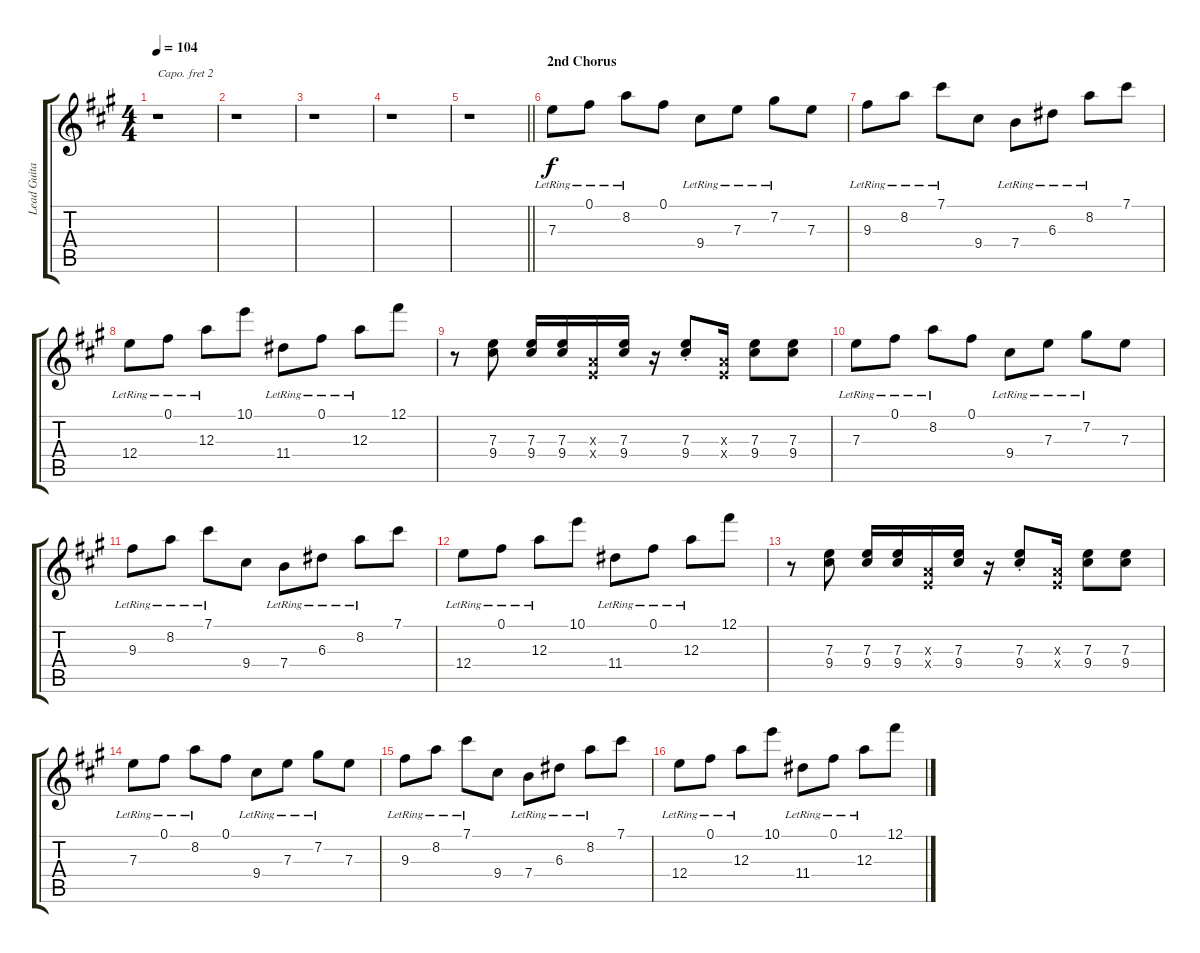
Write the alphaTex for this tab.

\track ("Lead Guitar 3" "Lead Guita") {instrument electricguitarclean}
\staff {score tabs}
\capo 2
\tuning (E4 B3 G3 D3 A2 E2) {hide}
\ts (4 4)
\tempo 104
\clef g2
\ks a
r.1{dy f} |
r.1 |
r.1 |
r.1 |
\barLineRight lightlight
r.1 |
\section ("" "2nd Chorus")
7.3{lr}.8 0.1{lr}.8 8.2{lr}.8 0.1.8 9.4{lr}.8 7.3{lr}.8 7.2{lr}.8 7.3.8 |
9.3{lr}.8 8.2{lr}.8 7.1{lr}.8 9.4.8 7.4{lr}.8 6.3{lr}.8 8.2{lr}.8 7.1.8 |
12.4{lr}.8 0.1{lr}.8 12.3{lr}.8 10.1.8 11.4{lr}.8 0.1{lr}.8 12.3{lr}.8 12.1.8 |
r.8 (7.3 9.4).8 (7.3 9.4).16 (7.3 9.4).16 (0.3{x} 0.4{x}).16 (7.3 9.4).16 r.16 (7.3{st} 9.4{st}).8 (0.3{x} 0.4{x}).16 (7.3 9.4).8 (7.3 9.4).8 |
7.3{lr}.8 0.1{lr}.8 8.2{lr}.8 0.1.8 9.4{lr}.8 7.3{lr}.8 7.2{lr}.8 7.3.8 |
9.3{lr}.8 8.2{lr}.8 7.1{lr}.8 9.4.8 7.4{lr}.8 6.3{lr}.8 8.2{lr}.8 7.1.8 |
12.4{lr}.8 0.1{lr}.8 12.3{lr}.8 10.1.8 11.4{lr}.8 0.1{lr}.8 12.3{lr}.8 12.1.8 |
r.8 (7.3 9.4).8 (7.3 9.4).16 (7.3 9.4).16 (0.3{x} 0.4{x}).16 (7.3 9.4).16 r.16 (7.3{st} 9.4{st}).8 (0.3{x} 0.4{x}).16 (7.3 9.4).8 (7.3 9.4).8 |
7.3{lr}.8 0.1{lr}.8 8.2{lr}.8 0.1.8 9.4{lr}.8 7.3{lr}.8 7.2{lr}.8 7.3.8 |
9.3{lr}.8 8.2{lr}.8 7.1{lr}.8 9.4.8 7.4{lr}.8 6.3{lr}.8 8.2{lr}.8 7.1.8 |
12.4{lr}.8 0.1{lr}.8 12.3{lr}.8 10.1.8 11.4{lr}.8 0.1{lr}.8 12.3{lr}.8 12.1.8
